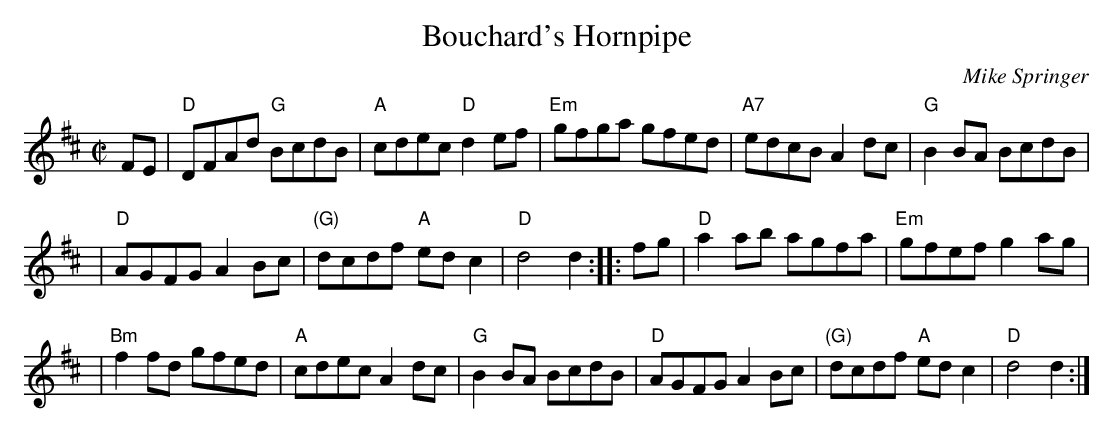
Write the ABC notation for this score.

X:1
T: Bouchard's Hornpipe
C: Mike Springer
M: C|
K: D
FE \
| "D"DFAd "G"BcdB | "A"cdec "D"d2ef | "Em"gfga gfed | "A7"edcB A2dc | "G"B2BA BcdB |
| "D"AGFG A2Bc | "(G)"dcdf "A"edc2 | "D"d4 d2 :: fg | "D"a2ab agfa | "Em"gfef g2ag |
| "Bm"f2fd gfed | "A"cdec A2dc | "G"B2BA BcdB | "D"AGFG A2Bc | "(G)"dcdf "A"edc2 | "D"d4 d2 :|
